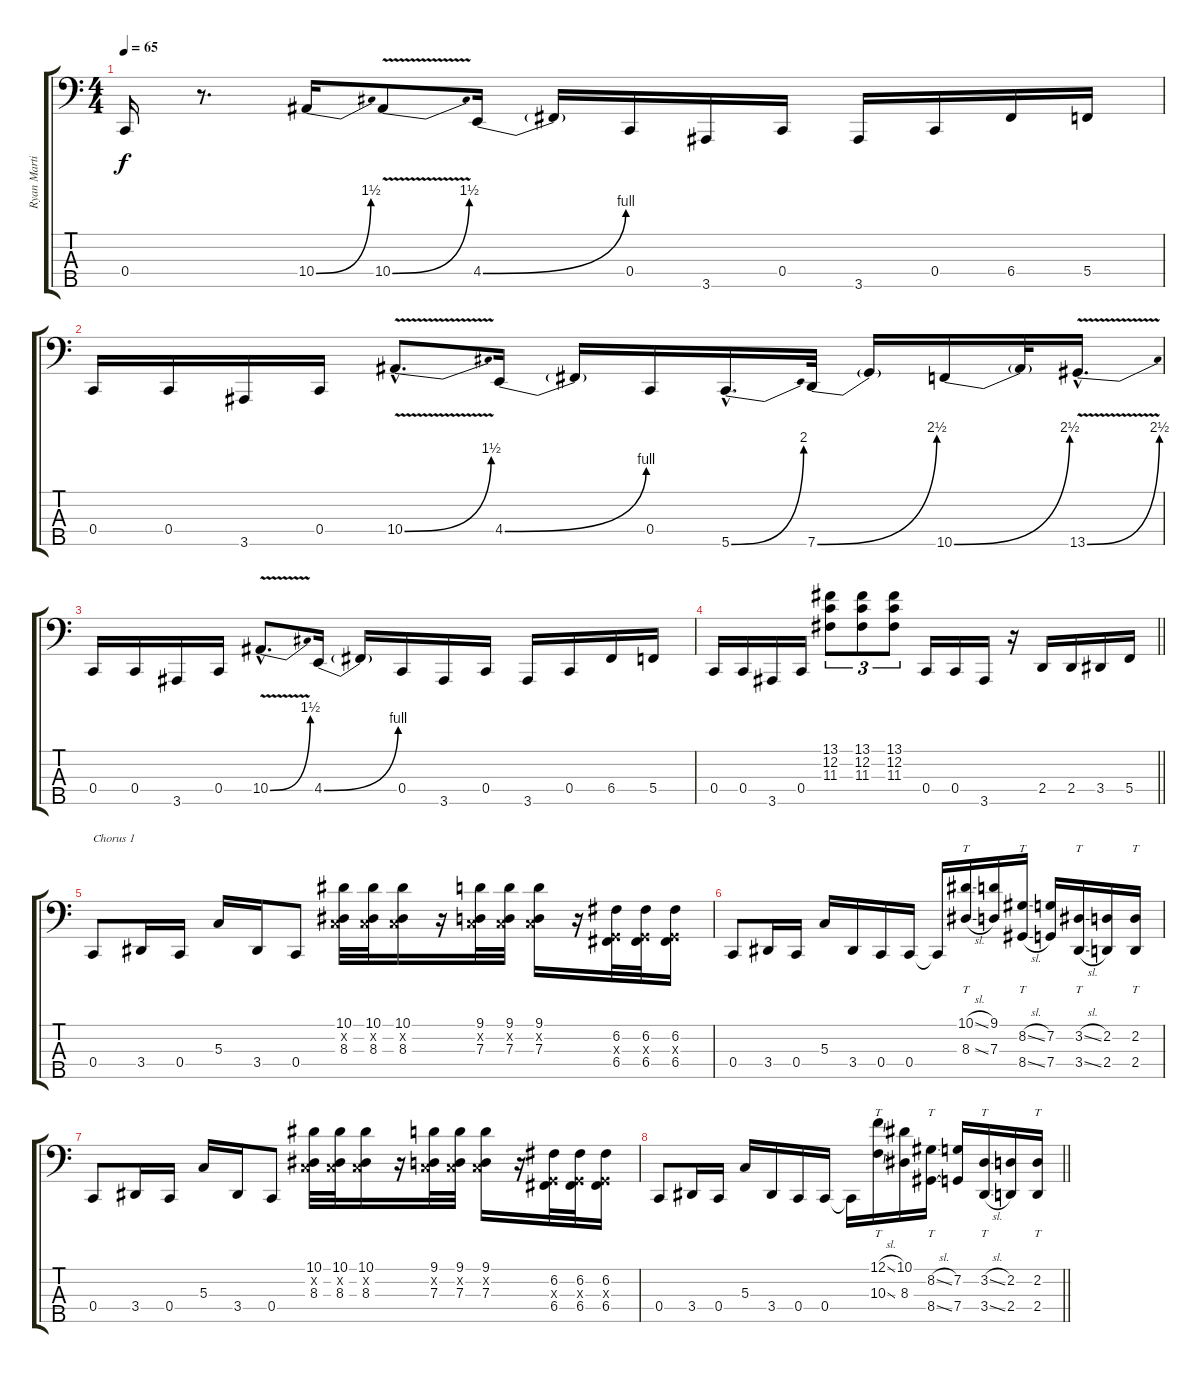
\track ("Ryan Martinie" "Ryan Marti") {instrument electricbassfinger}
\staff {score tabs}
\tuning (F2 C2 G1 C1 G0) {hide}
\ts (4 4)
\tempo 65
\clef f4
\ks c
0.4.16{dy f} r.8{d} 10.4{be (bend 0 0 60 6)}.16 10.4{be (bend 0 0 60 6) v}.8 4.4{be (bend 0 0 60 4)}.16 4.4{t}.16 0.4.16 3.5.16 0.4.16 3.5.16 0.4.16 6.4.16 5.4.16 |
0.4.16 0.4.16 3.5.16 0.4.16 10.4{be (bend 0 0 60 6) v hac}.8{d} 4.4{be (bend 0 0 60 4)}.16 4.4{t}.16 0.4.16 5.5{be (bend 0 0 60 8) hac}.16{d} 7.5{be (bend 0 0 60 10)}.32 7.5{t}.16 10.5{be (bend 0 0 60 10)}.16 10.5{t}.32 13.5{be (bend 0 0 60 10) v hac}.16{d} |
0.4.16 0.4.16 3.5.16 0.4.16 10.4{be (bend 0 0 60 6) v hac}.8{d} 4.4{be (bend 0 0 60 4)}.16 4.4{t}.16 0.4.16 3.5.16 0.4.16 3.5.16 0.4.16 6.4.16 5.4.16 |
\barLineRight lightlight
0.4.16 0.4.16 3.5.16 0.4.16 (13.1 12.2 11.3).8{tu (3 2)} (13.1 12.2 11.3).8{tu (3 2)} (13.1 12.2 11.3).8{tu (3 2)} 0.4.16 0.4.16 3.5.16 r.16 2.4.16 2.4.16 3.4.16 5.4.16 |
0.4.8{txt "Chorus 1"} 3.4.16 0.4.16 5.3.16 3.4.16 0.4.8 (10.1 0.2{x} 8.3).32 (10.1 0.2{x} 8.3).32 (10.1 0.2{x} 8.3).16 r.16 (9.1 0.2{x} 7.3).32 (9.1 0.2{x} 7.3).32 (9.1 0.2{x} 7.3).16 r.16 (6.2 0.3{x} 6.4).32 (6.2 0.3{x} 6.4).32 (6.2 0.3{x} 6.4).16 |
0.4.8 3.4.16 0.4.16 5.3.16 3.4.16 0.4.16 0.4.16 0.4{t}.16 (10.1{sl} 8.3{sl}).16{tt instrument slapbass1} (9.1 7.3).16 (8.2{sl} 8.4{sl}).16{tt} (7.2 7.4).16 (3.2{sl} 3.4{sl}).16{tt} (2.2 2.4).16 (2.2 2.4).16{tt} |
0.4.8{instrument electricbassfinger} 3.4.16 0.4.16 5.3.16 3.4.16 0.4.8 (10.1 0.2{x} 8.3).32 (10.1 0.2{x} 8.3).32 (10.1 0.2{x} 8.3).16 r.16 (9.1 0.2{x} 7.3).32 (9.1 0.2{x} 7.3).32 (9.1 0.2{x} 7.3).16 r.16 (6.2 0.3{x} 6.4).32 (6.2 0.3{x} 6.4).32 (6.2 0.3{x} 6.4).16 |
\barLineRight lightlight
0.4.8 3.4.16 0.4.16 5.3.16 3.4.16 0.4.16 0.4.16 0.4{t}.16 (12.1{sl} 10.3{sl}).16{tt instrument slapbass1} (10.1 8.3).16 (8.2{sl} 8.4{sl}).16{tt} (7.2 7.4).16 (3.2{sl} 3.4{sl}).16{tt} (2.2 2.4).16 (2.2 2.4).16{tt}
